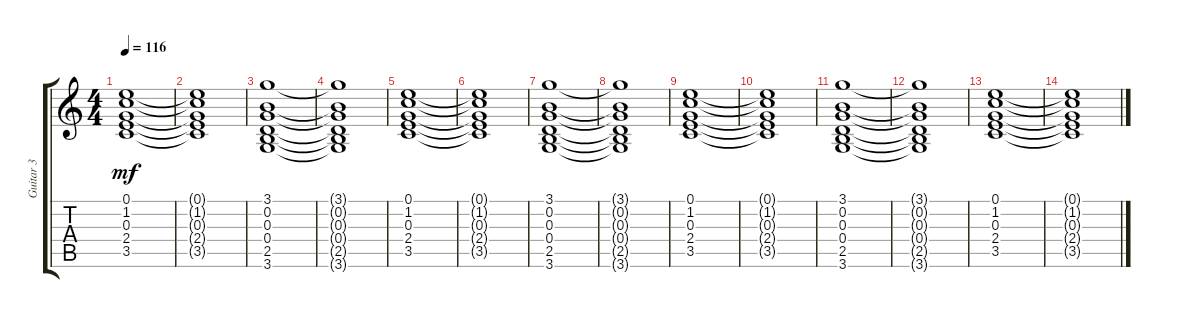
\track ("Guitar 3" "Guitar 3") {instrument electricguitarclean}
\staff {score tabs}
\tuning (E4 B3 G3 D3 A2 E2) {hide}
\ts (4 4)
\tempo 116
\clef g2
\ks c
(0.1 1.2 0.3 2.4 3.5).1{dy mf} |
(0.1{t} 1.2{t} 0.3{t} 2.4{t} 3.5{t}).1 |
(3.1 0.2 0.3 0.4 2.5 3.6).1 |
(3.1{t} 0.2{t} 0.3{t} 0.4{t} 2.5{t} 3.6{t}).1 |
(0.1 1.2 0.3 2.4 3.5).1 |
(0.1{t} 1.2{t} 0.3{t} 2.4{t} 3.5{t}).1 |
(3.1 0.2 0.3 0.4 2.5 3.6).1 |
(3.1{t} 0.2{t} 0.3{t} 0.4{t} 2.5{t} 3.6{t}).1 |
(0.1 1.2 0.3 2.4 3.5).1 |
(0.1{t} 1.2{t} 0.3{t} 2.4{t} 3.5{t}).1 |
(3.1 0.2 0.3 0.4 2.5 3.6).1 |
(3.1{t} 0.2{t} 0.3{t} 0.4{t} 2.5{t} 3.6{t}).1 |
(0.1 1.2 0.3 2.4 3.5).1 |
(0.1{t} 1.2{t} 0.3{t} 2.4{t} 3.5{t}).1
